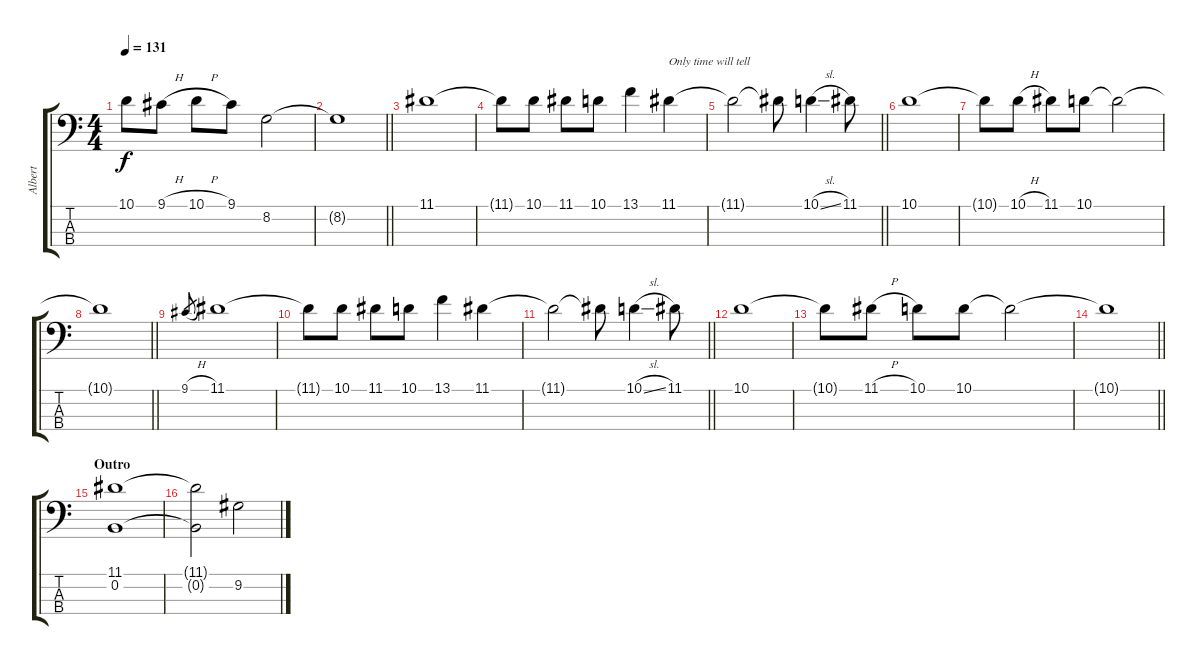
\track ("Albert" "Albert") {instrument electricbassfinger}
\staff {score tabs}
\tuning (E2 B1 Gb1 Db1) {hide}
\ts (4 4)
\tempo 131
\clef f4
\ks c
10.1{t}.8{dy f} 9.1{h}.8 10.1{h}.8 9.1.8 8.2.2 |
\barLineRight lightlight
8.2{t}.1 |
11.1.1 |
11.1{t}.8 10.1.8 11.1.8 10.1.8 13.1.4 11.1.4{txt "Only time will tell"} |
\barLineRight lightlight
11.1{t}.2 11.1{t}.8 10.1{sl}.4 11.1.8 |
10.1.1 |
10.1{t}.8 10.1{h}.8 11.1.8 10.1.8 10.1{t}.2 |
\barLineRight lightlight
10.1{t}.1 |
9.1{h}.8{gr} 11.1.1 |
11.1{t}.8 10.1.8 11.1.8 10.1.8 13.1.4 11.1.4 |
\barLineRight lightlight
11.1{t}.2 11.1{t}.8 10.1{sl}.4 11.1.8 |
10.1.1 |
10.1{t}.8 11.1{h}.8 10.1.8 10.1.8 10.1{t}.2 |
\barLineRight lightlight
10.1{t}.1 |
\section ("" "Outro")
(11.1 0.2).1 |
(11.1{t} 0.2{t}).2 9.2.2
